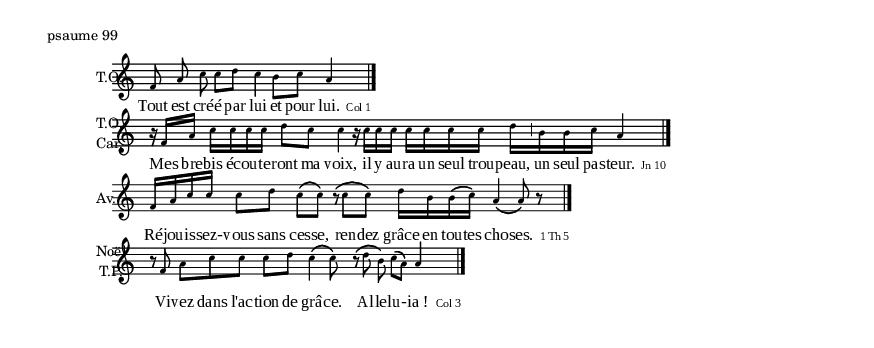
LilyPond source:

\version "2.10.0"
 \include "definitions.ly"
 \markup {psaume 99 }



\relative a' { 
	\new Staff {
		\cadenzaOn
		\set Staff.instrumentName = \markup{ \center-align { T.O. } }
		\times 2/3 { f8 a c }
		c[ d]
		c4
		b8[ c]
		a4
		\endBar
	}
	\addlyrics {
		Tout est cré -- é par lui et pour lui. 
		\markup { \citation #"Col 1" } 
	}
}

\relative a' { 
	\new Staff {
		\cadenzaOn
		\set Staff.instrumentName = \markup{ \center-align { T.O. Car. } }
		r16 f[ a]
		c16[ c c c]  d8[ c] c4 \pespace
		r16 c[ c c]
		c16[ c c c]
		d16[\cesure b b c]
		a4
		
		\endBar
	}
	\addlyrics {
		Mes bre -- bis éc -- ou -- te -- ront ma voix, il y au -- ra un seul trou -- peau, un seul pas -- teur.
		\markup { \citation #"Jn 10" } 
	}
}
\relative a' { 
	\new Staff {
		\cadenzaOn
		\set Staff.instrumentName = \markup{ \center-align { Av. } }
		f16[ a c c]
		c8[ d]  c8[\( c\)] \pespace
		\times 2/3 { r8\( c[ c]\) }
		d16[ b b\( c\)]
		a4\( a8\) r8
		\endBar
	}
	\addlyrics {
		Ré -- jou -- is -- sez- -- vous sans ces -- se, ren -- dez grâce en tou -- tes cho -- ses.
		\markup { \citation #"1 Th 5" } 
	}
}
\relative a' { 
	\new Staff {
		\cadenzaOn
		\set Staff.instrumentName = \markup{ \center-align { Noël T.P. } }
		r8 f
		\times 2/3 { a[ c c] }
		c[ d]
		\times 2/3 { c4\( c8\) }
		
\espall \pespace
		\times 2/3 { r
\( d b\) }
		c[\( a\)]
		a4
		
		\endBar
	}
	\addlyrics {
		Vi -- vez dans l'ac -- tion de grâ -- ce. "Al" -- le -- lu -- - -- "ia !"
		\markup { \citation #"Col 3" } 
	}
}
